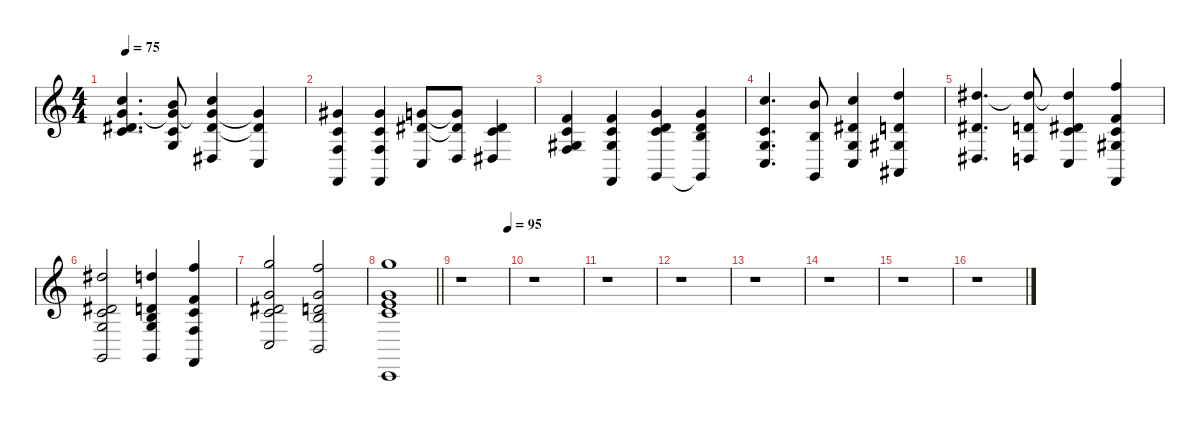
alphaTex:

\defaultSystemsLayout 4
\hideDynamics
\bracketExtendMode nobrackets
\singleTrackTrackNamePolicy hidden
\multiTrackTrackNamePolicy hidden
\firstSystemTrackNameMode fullname
\otherSystemsTrackNameOrientation horizontal
\track ("nappe 2" "led.synth.") {defaultSystemsLayout 24 instrument lead3calliope}
\staff {score}
\tuning (E4 B3 G3 D3 A2 E2 B1)
\ts (4 4)
\tempo 75
\clef g2
\ks c
(8.1 8.2 8.3{acc #} 10.4).4{d dy f instrument lead3calliope beam Up} (7.1 5.3 5.4 8.2{t}).8{beam Up} (8.1 8.2{t} 8.3{acc #} 6.5{acc #}).4{beam Up} (8.2{t} 8.3{t acc #} 8.6).4{beam Up} |
(9.2{acc #} 5.3 3.4 1.6).4{beam Up} (9.2{acc #} 5.3 3.4 1.6).4{beam Up} (8.2 8.3{acc #} 3.5).8{beam Up} (8.2{t} 8.3{t acc #} 5.5).8{beam Up} (4.2{acc #} 5.3 6.5{acc #}).4{beam Up} |
(1.1 1.2 1.3{acc #} 3.4).4{beam Up} (1.1 1.2 1.3{acc #} 1.6).4{beam Up} (3.1 3.2 5.3 3.6).4{beam Up} (3.1 3.2 4.3 3.6{t}).4{beam Up} |
(8.1 1.2 0.3 3.5).4{d beam Up} (7.1 0.2 3.6).8{beam Up} (8.1 4.2{acc #} 0.3 3.5).4{beam Up} (10.1 3.2 1.3{acc #} 1.5{acc #}).4{beam Up} |
(11.1{acc #} 8.3{acc #} 1.4{acc #}).4{d beam Up} (3.2 0.4 11.1{t acc #}).8{beam Up} (11.1{t acc #} 4.2{acc #} 5.3 3.5).4{beam Up} (13.1 6.2 5.3 6.4{acc #} 1.6).4{beam Up} |
(11.1{acc #} 4.2{acc #} 5.3 5.4 3.6).2{beam Up} (10.1 3.2 4.3 5.4 3.6).4{beam Up} (13.1 6.2 5.3 3.4 1.6).4{beam Up} |
(15.1 8.2 8.3{acc #} 10.4 8.6).2{beam Up} (13.1 8.2 7.3 9.4 7.6).2{beam Up} |
\barLineRight lightlight
(15.1 8.2 9.3 10.4 1.7).1{beam Up} |
\tempo (95 1)
r.1{beam Down} |
r.1{beam Down} |
r.1{beam Down} |
r.1{beam Down} |
r.1{beam Down} |
r.1{beam Down} |
r.1{beam Down} |
r.1{beam Down}
